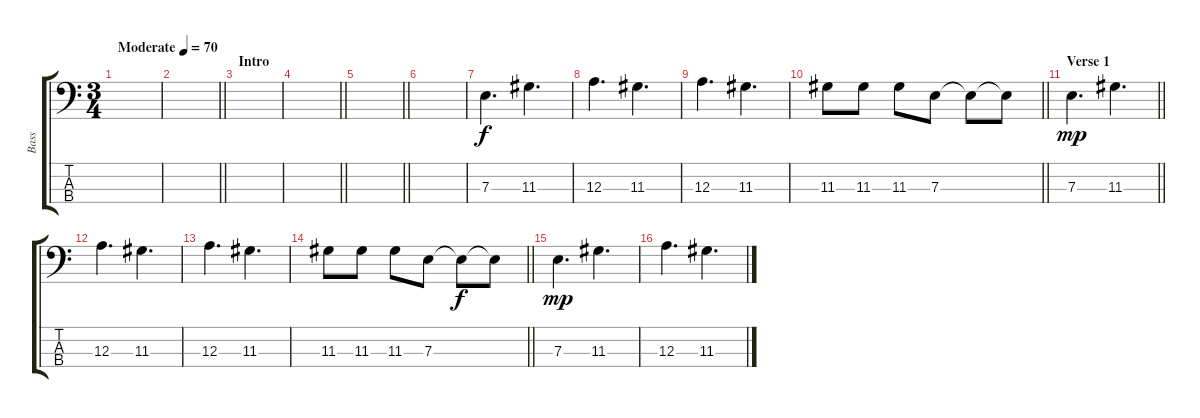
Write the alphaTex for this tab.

\track ("Bass" "Bass") {instrument electricbassfinger}
\staff {score tabs}
\tuning (G2 D2 A1 E1) {hide}
\ts (3 4)
\tempo (70 "Moderate")
\clef f4
\ks c
|
\barLineRight lightlight
|
\section ("" "Intro")
|
\barLineRight lightlight
|
\barLineRight lightlight
|
|
7.3.4{d} 11.3.4{d} |
12.3.4{d} 11.3.4{d} |
12.3.4{d} 11.3.4{d} |
\barLineRight lightlight
11.3.8 11.3.8 11.3.8 7.3.8 7.3{t}.8{dy f} 7.3{t}.8 |
\section ("" "Verse 1")
\barLineRight lightlight
7.3.4{d dy mp} 11.3.4{d} |
12.3.4{d} 11.3.4{d} |
12.3.4{d} 11.3.4{d} |
\barLineRight lightlight
11.3.8 11.3.8 11.3.8 7.3.8 7.3{t}.8{dy f} 7.3{t}.8 |
7.3.4{d dy mp} 11.3.4{d} |
12.3.4{d} 11.3.4{d}
